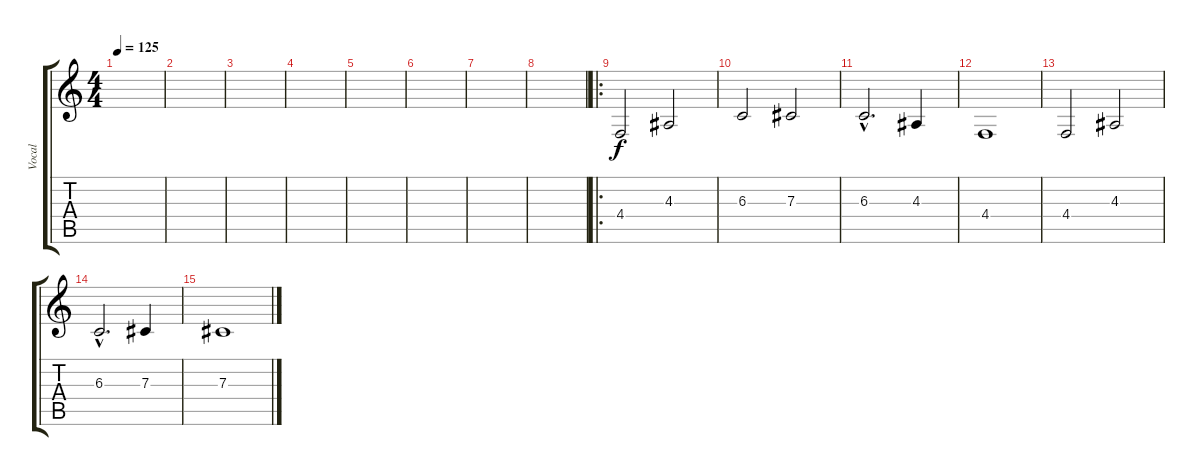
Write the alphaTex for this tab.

\track ("Vocal" "Vocal") {instrument choiraahs}
\staff {score tabs}
\tuning (Eb4 Bb3 Gb3 Db3 Ab2 Eb2) {hide}
\ts (4 4)
\tempo 125
\clef g2
\ks c
|
|
|
|
|
|
|
|
\ro
4.4.2 4.3.2 |
6.3.2 7.3.2 |
6.3{hac}.2{d} 4.3.4 |
4.4.1 |
4.4.2 4.3.2 |
6.3{hac}.2{d} 7.3.4 |
7.3.1
